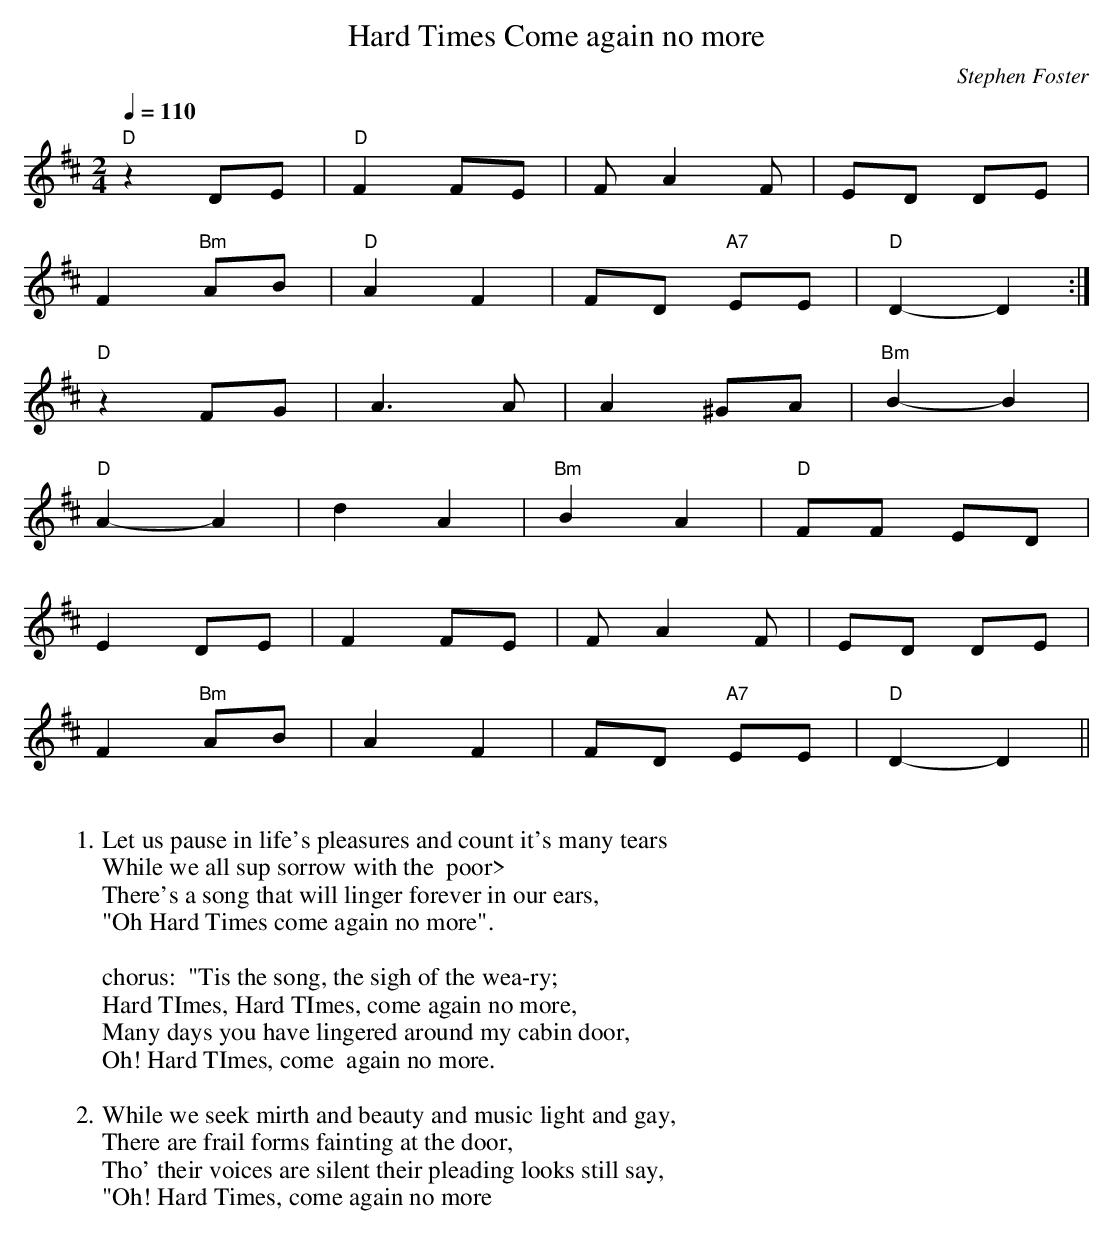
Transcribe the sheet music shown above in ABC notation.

X:1
T:Hard Times Come again no more
C:Stephen Foster
M:2/4
L:1/8
Q:1/4=110
K:D
"D"z2 DE|"D"F2 FE|FA2F|ED DE|!
F2 "Bm"A-B|"D"A2 F2|FD "A7"EE|"D"D2-D2:|!
"D"z2 FG|A3A|A2 ^GA|"Bm"B2-B2|!
"D"A2-A2|d2 A2|"Bm"B2 A2|"D"FF ED|!
E2 DE|F2  FE|FA2F|ED DE|!
F2 "Bm"A-B|A2 F2|FD "A7"EE|"D"D2-D2||!
W:
W:1.  Let us pause in life's pleasures and count it's many tears
W:While we all sup sorrow with the  poor>
W:There's a song that will linger forever in our ears,
W:"Oh Hard Times come again no more".
W:
W:chorus:  "Tis the song, the sigh of the wea-ry;
W:Hard TImes, Hard TImes, come again no more,
W:Many days you have lingered around my cabin door,
W:Oh! Hard TImes, come  again no more.
W:
W:2. While we seek mirth and beauty and music light and gay,
W:There are frail forms fainting at the door,
W:Tho' their voices are silent their pleading looks still say,
W: "Oh! Hard Times, come again no more
